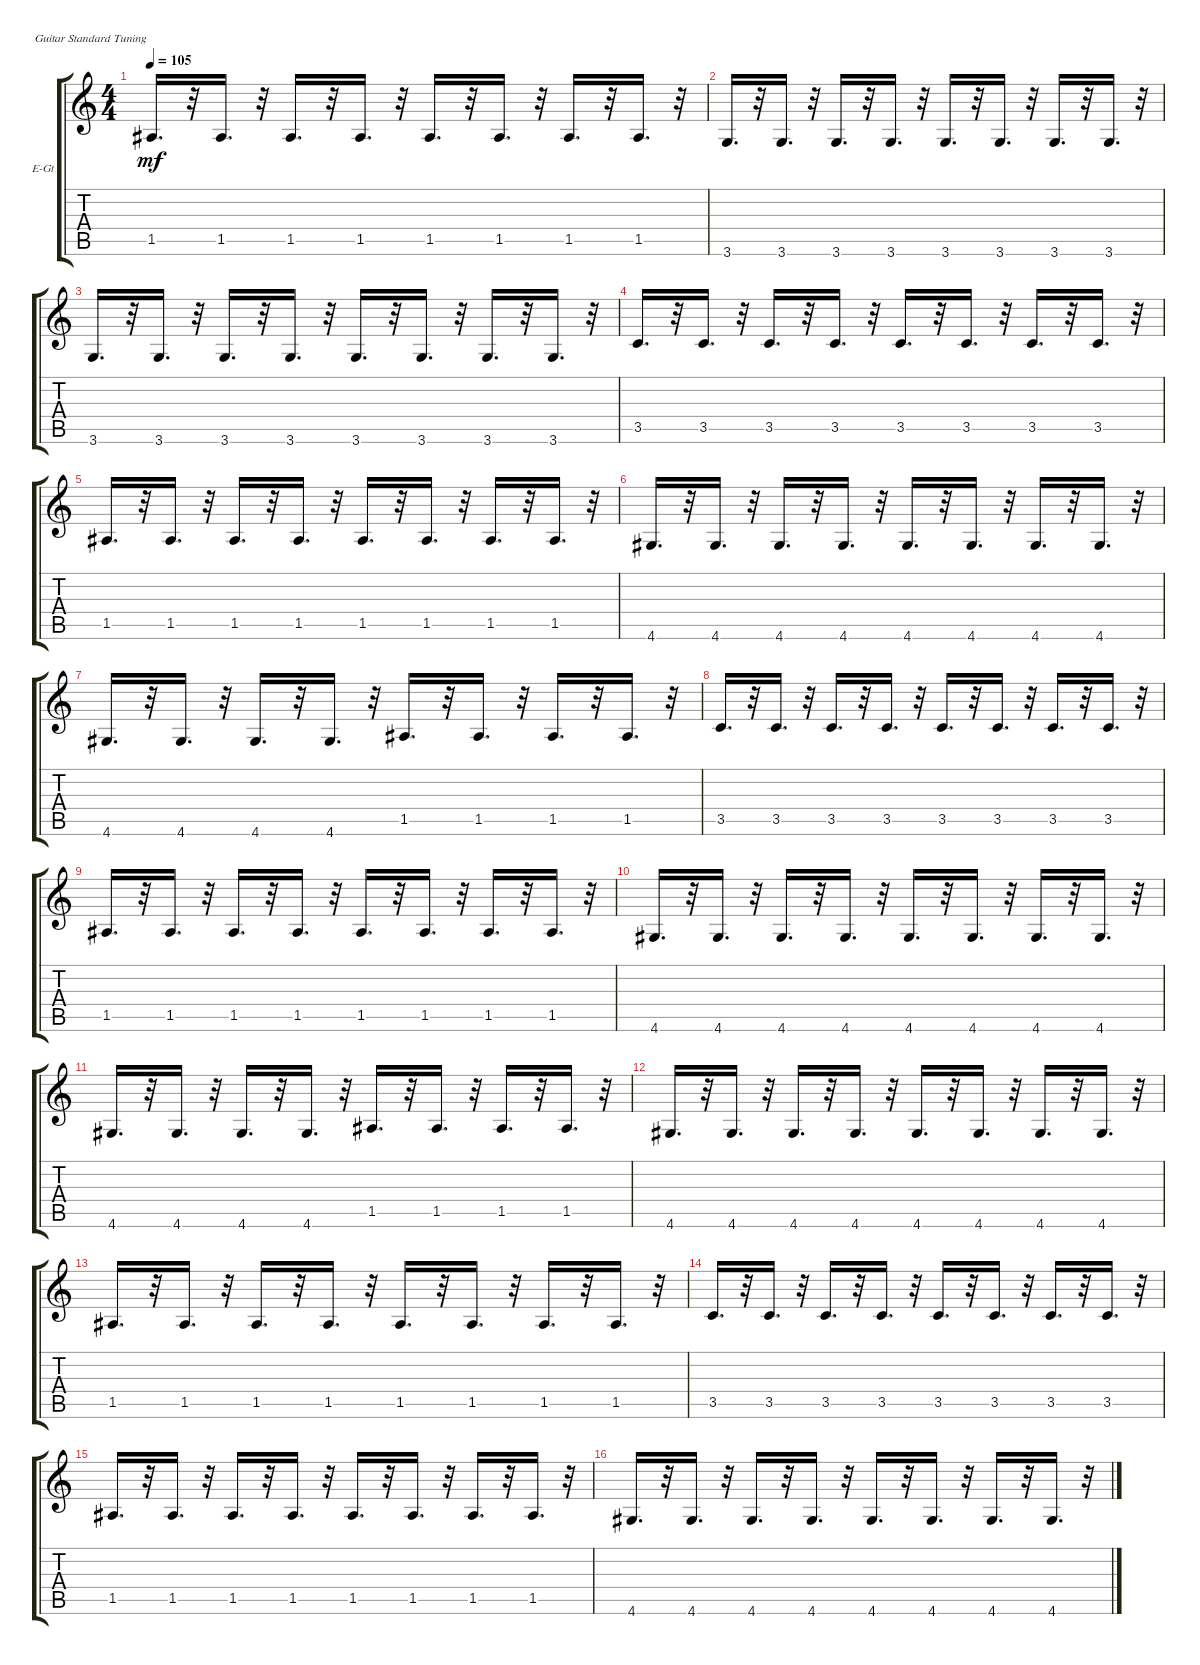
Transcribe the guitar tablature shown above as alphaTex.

\bracketExtendMode groupsimilarinstruments
\firstSystemTrackNameOrientation horizontal
\otherSystemsTrackNameOrientation horizontal
\track ("Rolling in the deep" "E-Gt") {instrument electricguitarclean}
\staff {score tabs}
\tuning (E4 B3 G3 D3 A2 E2)
\ts (4 4)
\tempo 105
\clef g2
\ks c
1.5.16{d dy mf} r.32 1.5.16{d} r.32 1.5.16{d} r.32 1.5.16{d} r.32 1.5.16{d} r.32 1.5.16{d} r.32 1.5.16{d} r.32 1.5.16{d} r.32 |
3.6.16{d} r.32 3.6.16{d} r.32 3.6.16{d} r.32 3.6.16{d} r.32 3.6.16{d} r.32 3.6.16{d} r.32 3.6.16{d} r.32 3.6.16{d} r.32 |
3.6.16{d} r.32 3.6.16{d} r.32 3.6.16{d} r.32 3.6.16{d} r.32 3.6.16{d} r.32 3.6.16{d} r.32 3.6.16{d} r.32 3.6.16{d} r.32 |
3.5.16{d} r.32 3.5.16{d} r.32 3.5.16{d} r.32 3.5.16{d} r.32 3.5.16{d} r.32 3.5.16{d} r.32 3.5.16{d} r.32 3.5.16{d} r.32 |
1.5.16{d} r.32 1.5.16{d} r.32 1.5.16{d} r.32 1.5.16{d} r.32 1.5.16{d} r.32 1.5.16{d} r.32 1.5.16{d} r.32 1.5.16{d} r.32 |
4.6.16{d} r.32 4.6.16{d} r.32 4.6.16{d} r.32 4.6.16{d} r.32 4.6.16{d} r.32 4.6.16{d} r.32 4.6.16{d} r.32 4.6.16{d} r.32 |
4.6.16{d} r.32 4.6.16{d} r.32 4.6.16{d} r.32 4.6.16{d} r.32 1.5.16{d} r.32 1.5.16{d} r.32 1.5.16{d} r.32 1.5.16{d} r.32 |
3.5.16{d} r.32 3.5.16{d} r.32 3.5.16{d} r.32 3.5.16{d} r.32 3.5.16{d} r.32 3.5.16{d} r.32 3.5.16{d} r.32 3.5.16{d} r.32 |
1.5.16{d} r.32 1.5.16{d} r.32 1.5.16{d} r.32 1.5.16{d} r.32 1.5.16{d} r.32 1.5.16{d} r.32 1.5.16{d} r.32 1.5.16{d} r.32 |
4.6.16{d} r.32 4.6.16{d} r.32 4.6.16{d} r.32 4.6.16{d} r.32 4.6.16{d} r.32 4.6.16{d} r.32 4.6.16{d} r.32 4.6.16{d} r.32 |
4.6.16{d} r.32 4.6.16{d} r.32 4.6.16{d} r.32 4.6.16{d} r.32 1.5.16{d} r.32 1.5.16{d} r.32 1.5.16{d} r.32 1.5.16{d} r.32 |
4.6.16{d} r.32 4.6.16{d} r.32 4.6.16{d} r.32 4.6.16{d} r.32 4.6.16{d} r.32 4.6.16{d} r.32 4.6.16{d} r.32 4.6.16{d} r.32 |
1.5.16{d} r.32 1.5.16{d} r.32 1.5.16{d} r.32 1.5.16{d} r.32 1.5.16{d} r.32 1.5.16{d} r.32 1.5.16{d} r.32 1.5.16{d} r.32 |
3.5.16{d} r.32 3.5.16{d} r.32 3.5.16{d} r.32 3.5.16{d} r.32 3.5.16{d} r.32 3.5.16{d} r.32 3.5.16{d} r.32 3.5.16{d} r.32 |
1.5.16{d} r.32 1.5.16{d} r.32 1.5.16{d} r.32 1.5.16{d} r.32 1.5.16{d} r.32 1.5.16{d} r.32 1.5.16{d} r.32 1.5.16{d} r.32 |
4.6.16{d} r.32 4.6.16{d} r.32 4.6.16{d} r.32 4.6.16{d} r.32 4.6.16{d} r.32 4.6.16{d} r.32 4.6.16{d} r.32 4.6.16{d} r.32
